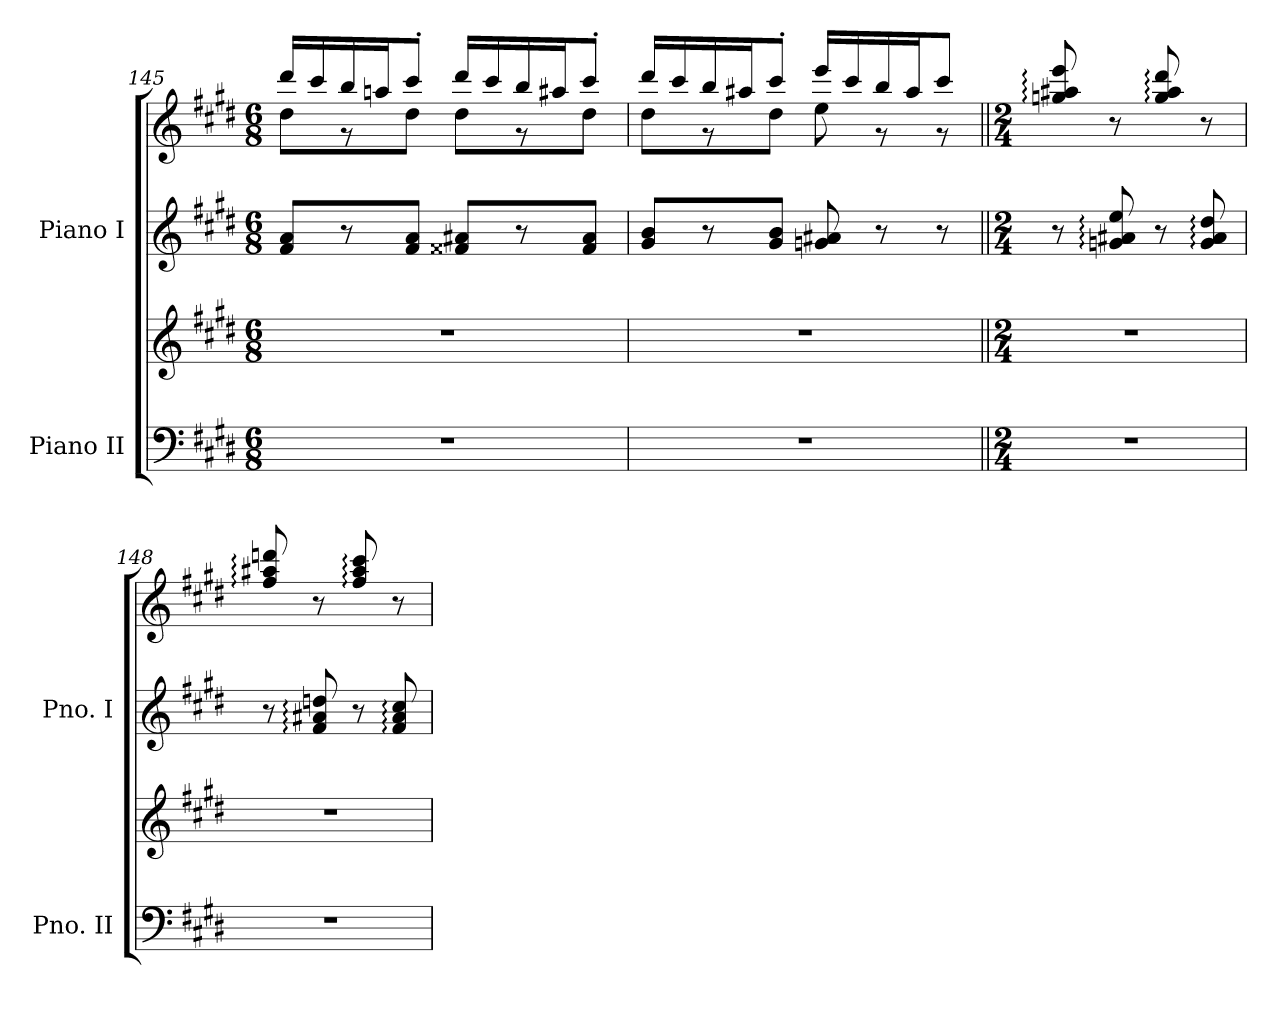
**kern	**kern	**kern	**kern
*part2	*part2	*part1	*part1
*staff4	*staff3	*staff2	*staff1
*I"Piano II	*	*I"Piano I	*
*I'Pno. II	*	*I'Pno. I	*
*clefF4	*clefG2	*clefG2	*clefG2
*k[f#c#g#d#]	*k[f#c#g#d#]	*k[f#c#g#d#]	*k[f#c#g#d#]
*M6/8	*M6/8	*M6/8	*M6/8
=145	=145	=145	=145
*	*	*	*^
2.r	2.r	8f#/ 8a/L	16ddd#/LL	8dd#\L
.	.	.	16ccc#/	.
.	.	8r	16bb/	8r
.	.	.	16aan/J	.
.	.	8f#/ 8a/J	8ccc#'/J	8dd#\J
.	.	8f##X/ 8a#X/L	16ddd#/LL	8dd#\L
.	.	.	16ccc#/	.
.	.	8r	16bb/	8r
.	.	.	16aa#X/J	.
.	.	8f##/ 8a#/J	8ccc#'/J	8dd#\J
=146	=146	=146	=146	=146
2.r	2.r	8g#/ 8b/L	16ddd#/LL	8dd#\L
.	.	.	16ccc#/	.
.	.	8r	16bb/	8r
.	.	.	16aa#X/J	.
.	.	8g#/ 8b/J	8ccc#'/J	8dd#\J
.	.	8gn/ 8a#X/	16eee/LL	8ee\
.	.	.	16ccc#/	.
.	.	8r	16bb/	8r
.	.	.	16aa#/J	.
.	.	8r	8ccc#/J	8r
*	*	*	*v	*v
!!LO:PB:g=z
=147||	=147||	=147||	=147||
*M2/4	*M2/4	*M2/4	*M2/4
2r	2r	8r	8ggn/: 8aa#X/: 8eee/:
.	.	8gn/: 8a#X/: 8ee/:	8r
.	.	8r	8gg/: 8aa#/: 8ddd#/:
.	.	8g/: 8a#/: 8dd#/:	8r
=148	=148	=148	=148
2r	2r	8r	8ff#/: 8aa#X/: 8dddn/:
.	.	8f#/: 8a#X/: 8ddn/:	8r
.	.	8r	8ff#/: 8aa#/: 8ccc#/:
.	.	8f#/: 8a#/: 8cc#/:	8r
=	=	=	=
*-	*-	*-	*-
